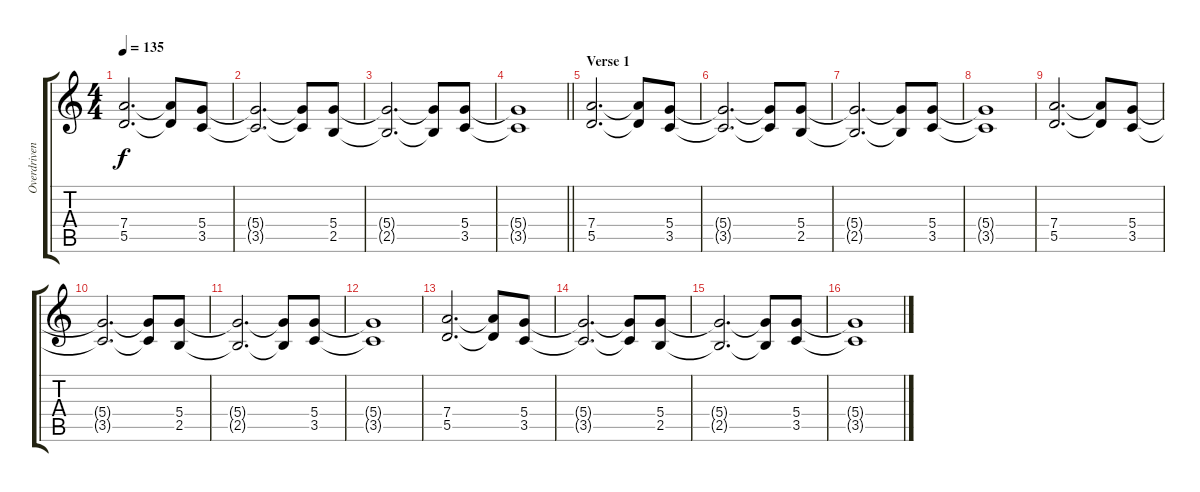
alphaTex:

\track ("Overdriven Guitar" "Overdriven") {instrument overdrivenguitar}
\staff {score tabs}
\tuning (E4 B3 G3 D3 A2 E2) {hide}
\ts (4 4)
\tempo 135
\clef g2
\ks c
(7.4 5.5).2{d dy f} (7.4{t} 5.5{t}).8 (5.4 3.5).8 |
(5.4{t} 3.5{t}).2{d} (5.4{t} 3.5{t}).8 (5.4 2.5).8 |
(5.4{t} 2.5{t}).2{d} (5.4{t} 2.5{t}).8 (5.4 3.5).8 |
\barLineRight lightlight
(5.4{t} 3.5{t}).1 |
\section ("" "Verse 1")
(7.4 5.5).2{d} (7.4{t} 5.5{t}).8 (5.4 3.5).8 |
(5.4{t} 3.5{t}).2{d} (5.4{t} 3.5{t}).8 (5.4 2.5).8 |
(5.4{t} 2.5{t}).2{d} (5.4{t} 2.5{t}).8 (5.4 3.5).8 |
(5.4{t} 3.5{t}).1 |
(7.4 5.5).2{d} (7.4{t} 5.5{t}).8 (5.4 3.5).8 |
(5.4{t} 3.5{t}).2{d} (5.4{t} 3.5{t}).8 (5.4 2.5).8 |
(5.4{t} 2.5{t}).2{d} (5.4{t} 2.5{t}).8 (5.4 3.5).8 |
(5.4{t} 3.5{t}).1 |
(7.4 5.5).2{d} (7.4{t} 5.5{t}).8 (5.4 3.5).8 |
(5.4{t} 3.5{t}).2{d} (5.4{t} 3.5{t}).8 (5.4 2.5).8 |
(5.4{t} 2.5{t}).2{d} (5.4{t} 2.5{t}).8 (5.4 3.5).8 |
(5.4{t} 3.5{t}).1
